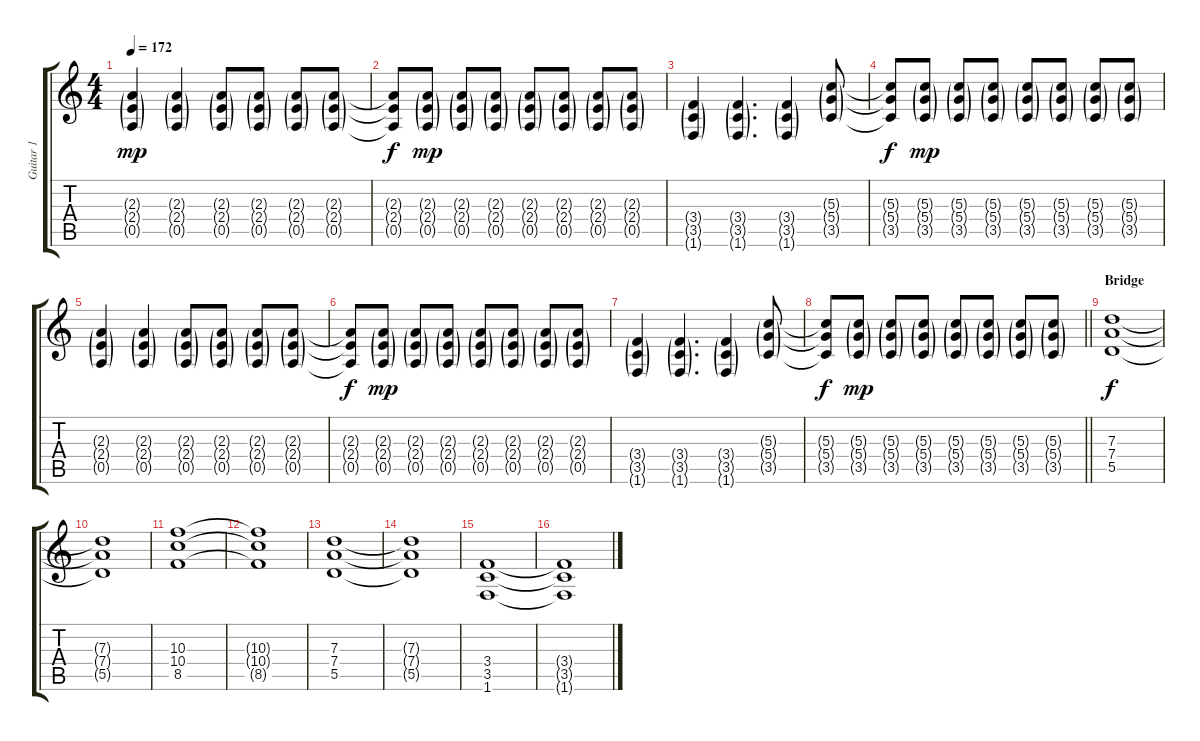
\track ("Guitar 1" "Guitar 1") {instrument distortionguitar}
\staff {score tabs}
\tuning (E4 B3 G3 D3 A2 E2) {hide}
\ts (4 4)
\tempo 172
\clef g2
\ks c
(2.3{g} 2.4{g} 0.5{g}).4{dy mp} (2.3{g} 2.4{g} 0.5{g}).4 (2.3{g} 2.4{g} 0.5{g}).8 (2.3{g} 2.4{g} 0.5{g}).8 (2.3{g} 2.4{g} 0.5{g}).8 (2.3{g} 2.4{g} 0.5{g}).8 |
(2.3{t} 2.4{t} 0.5{t}).8{dy f} (2.3{g} 2.4{g} 0.5{g}).8{dy mp} (2.3{g} 2.4{g} 0.5{g}).8 (2.3{g} 2.4{g} 0.5{g}).8 (2.3{g} 2.4{g} 0.5{g}).8 (2.3{g} 2.4{g} 0.5{g}).8 (2.3{g} 2.4{g} 0.5{g}).8 (2.3{g} 2.4{g} 0.5{g}).8 |
(3.4{g} 3.5{g} 1.6{g}).4 (3.4{g} 3.5{g} 1.6{g}).4{d} (3.4{g} 3.5{g} 1.6{g}).4 (5.3{g} 5.4{g} 3.5{g}).8 |
(5.3{t} 5.4{t} 3.5{t}).8{dy f} (5.3{g} 5.4{g} 3.5{g}).8{dy mp} (5.3{g} 5.4{g} 3.5{g}).8 (5.3{g} 5.4{g} 3.5{g}).8 (5.3{g} 5.4{g} 3.5{g}).8 (5.3{g} 5.4{g} 3.5{g}).8 (5.3{g} 5.4{g} 3.5{g}).8 (5.3{g} 5.4{g} 3.5{g}).8 |
(2.3{g} 2.4{g} 0.5{g}).4 (2.3{g} 2.4{g} 0.5{g}).4 (2.3{g} 2.4{g} 0.5{g}).8 (2.3{g} 2.4{g} 0.5{g}).8 (2.3{g} 2.4{g} 0.5{g}).8 (2.3{g} 2.4{g} 0.5{g}).8 |
(2.3{t} 2.4{t} 0.5{t}).8{dy f} (2.3{g} 2.4{g} 0.5{g}).8{dy mp} (2.3{g} 2.4{g} 0.5{g}).8 (2.3{g} 2.4{g} 0.5{g}).8 (2.3{g} 2.4{g} 0.5{g}).8 (2.3{g} 2.4{g} 0.5{g}).8 (2.3{g} 2.4{g} 0.5{g}).8 (2.3{g} 2.4{g} 0.5{g}).8 |
(3.4{g} 3.5{g} 1.6{g}).4 (3.4{g} 3.5{g} 1.6{g}).4{d} (3.4{g} 3.5{g} 1.6{g}).4 (5.3{g} 5.4{g} 3.5{g}).8 |
\barLineRight lightlight
(5.3{t} 5.4{t} 3.5{t}).8{dy f} (5.3{g} 5.4{g} 3.5{g}).8{dy mp} (5.3{g} 5.4{g} 3.5{g}).8 (5.3{g} 5.4{g} 3.5{g}).8 (5.3{g} 5.4{g} 3.5{g}).8 (5.3{g} 5.4{g} 3.5{g}).8 (5.3{g} 5.4{g} 3.5{g}).8 (5.3{g} 5.4{g} 3.5{g}).8 |
\section ("" "Bridge")
(7.3 7.4 5.5).1{dy f} |
(7.3{t} 7.4{t} 5.5{t}).1 |
(10.3 10.4 8.5).1 |
(10.3{t} 10.4{t} 8.5{t}).1 |
(7.3 7.4 5.5).1 |
(7.3{t} 7.4{t} 5.5{t}).1 |
(3.4 3.5 1.6).1 |
(3.4{t} 3.5{t} 1.6{t}).1
